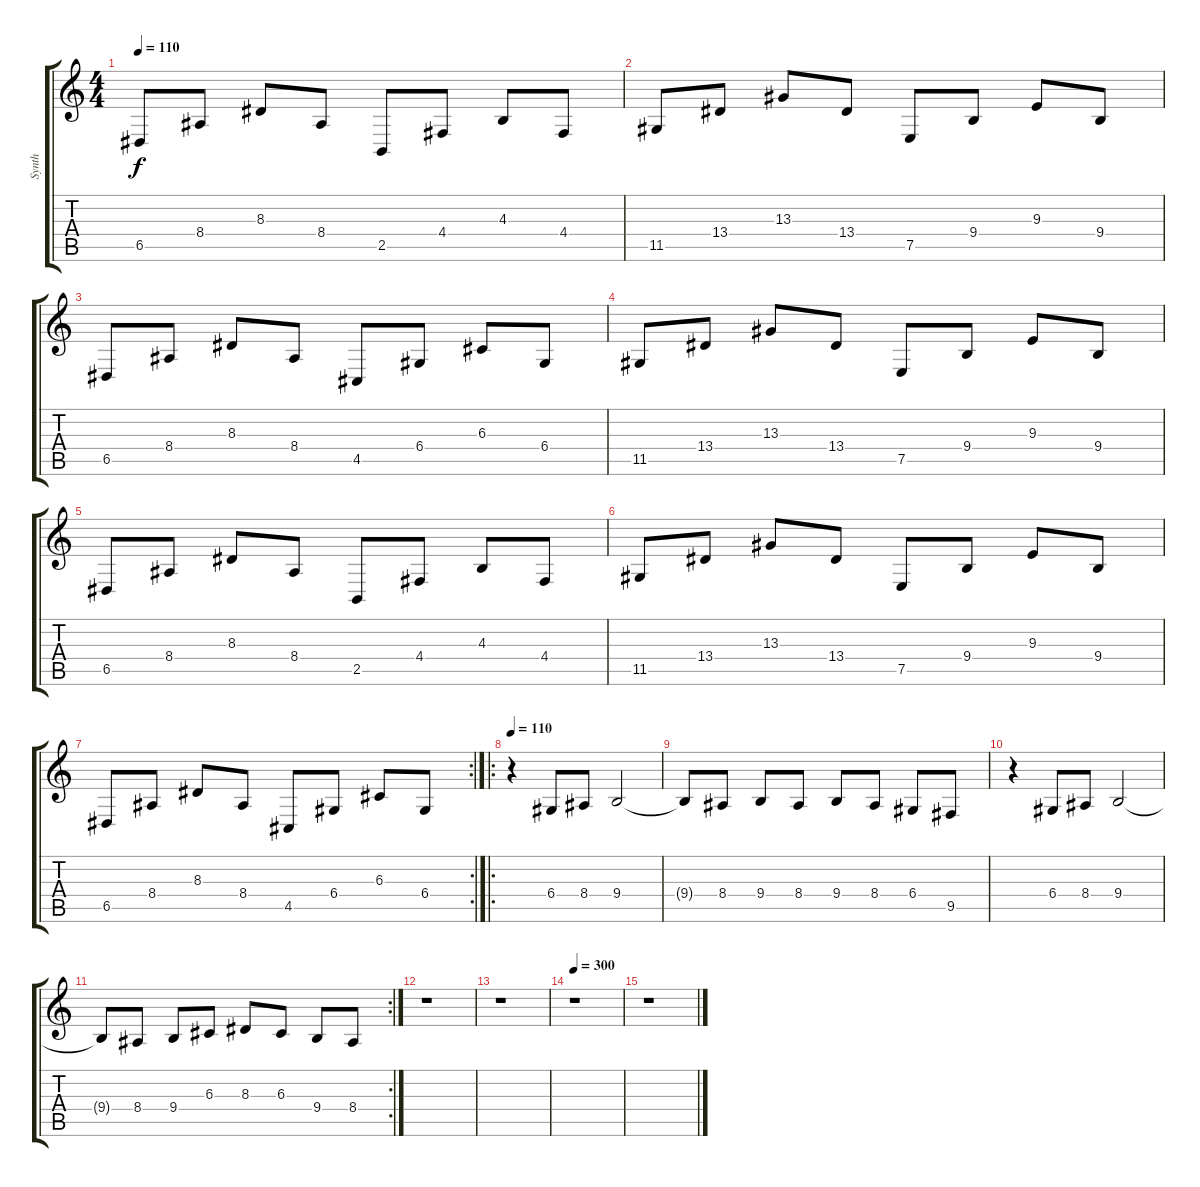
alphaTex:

\track ("Synth" "Synth") {instrument stringensemble1}
\staff {score tabs}
\tuning (E4 B3 G3 D3 A2 E2) {hide}
\ts (4 4)
\tempo 110
\clef g2
\ks c
6.5.8{dy f} 8.4.8 8.3.8 8.4.8 2.5.8 4.4.8 4.3.8 4.4.8 |
11.5.8 13.4.8 13.3.8 13.4.8 7.5.8 9.4.8 9.3.8 9.4.8 |
6.5.8 8.4.8 8.3.8 8.4.8 4.5.8 6.4.8 6.3.8 6.4.8 |
11.5.8 13.4.8 13.3.8 13.4.8 7.5.8 9.4.8 9.3.8 9.4.8 |
6.5.8 8.4.8 8.3.8 8.4.8 2.5.8 4.4.8 4.3.8 4.4.8 |
11.5.8 13.4.8 13.3.8 13.4.8 7.5.8 9.4.8 9.3.8 9.4.8 |
\rc 2
6.5.8 8.4.8 8.3.8 8.4.8 4.5.8 6.4.8 6.3.8 6.4.8 |
\ro
\tempo 110
r.4 6.4.8 8.4.8 9.4.2 |
9.4{t}.8 8.4.8 9.4.8 8.4.8 9.4.8 8.4.8 6.4.8 9.5.8 |
r.4 6.4.8 8.4.8 9.4.2 |
\rc 2
9.4{t}.8 8.4.8 9.4.8 6.3.8 8.3.8 6.3.8 9.4.8 8.4.8 |
r.1 |
r.1 |
\tempo 300
r.1 |
r.1
